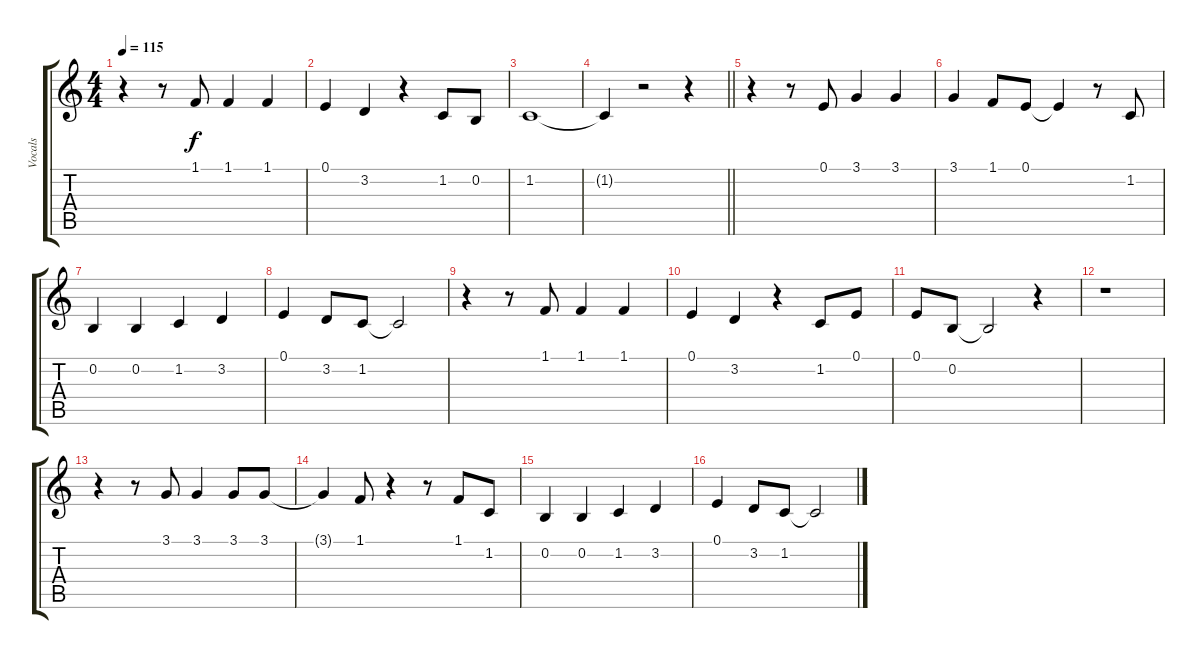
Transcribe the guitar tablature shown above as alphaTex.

\track ("Vocals" "Vocals") {instrument voiceoohs}
\staff {score tabs}
\tuning (E4 B3 G3 D3 A2 E2) {hide}
\ts (4 4)
\tempo 115
\clef g2
\ks c
r.4{dy f} r.8 1.1.8 1.1.4 1.1.4 |
0.1.4 3.2.4 r.4 1.2.8 0.2.8 |
1.2.1 |
\barLineRight lightlight
1.2{t}.4 r.2 r.4 |
r.4 r.8 0.1.8 3.1.4 3.1.4 |
3.1.4 1.1.8 0.1.8 0.1{t}.4 r.8 1.2.8 |
0.2.4 0.2.4 1.2.4 3.2.4 |
0.1.4 3.2.8 1.2.8 1.2{t}.2 |
r.4 r.8 1.1.8 1.1.4 1.1.4 |
0.1.4 3.2.4 r.4 1.2.8 0.1.8 |
0.1.8 0.2.8 0.2{t}.2 r.4 |
r.1 |
r.4 r.8 3.1.8 3.1.4 3.1.8 3.1.8 |
3.1{t}.4 1.1.8 r.4 r.8 1.1.8 1.2.8 |
0.2.4 0.2.4 1.2.4 3.2.4 |
0.1.4 3.2.8 1.2.8 1.2{t}.2
